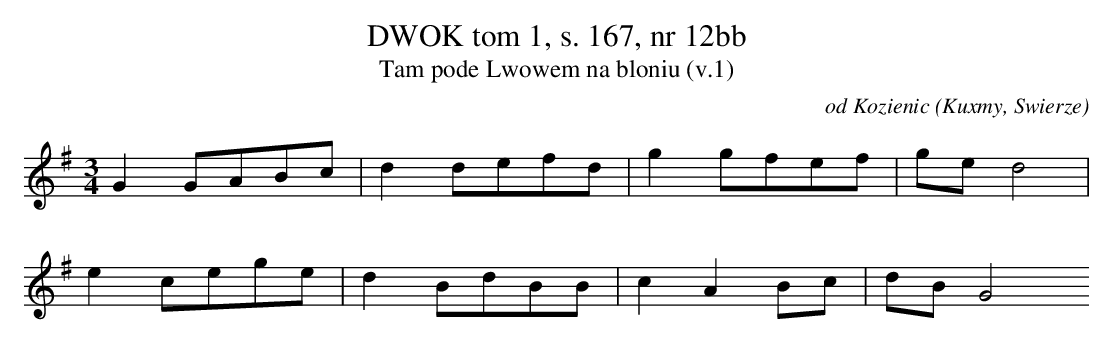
X:1
T: DWOK tom 1, s. 167, nr 12bb
T: Tam pode Lwowem na bloniu (v.1)
O: od Kozienic (Kuxmy, Swierze)
M: 3/4
L: 1/8
K: G
G2GABc | d2defd | g2gfef | ged4 |
e2cege | d2BdBB | c2A2Bc | dBG4
